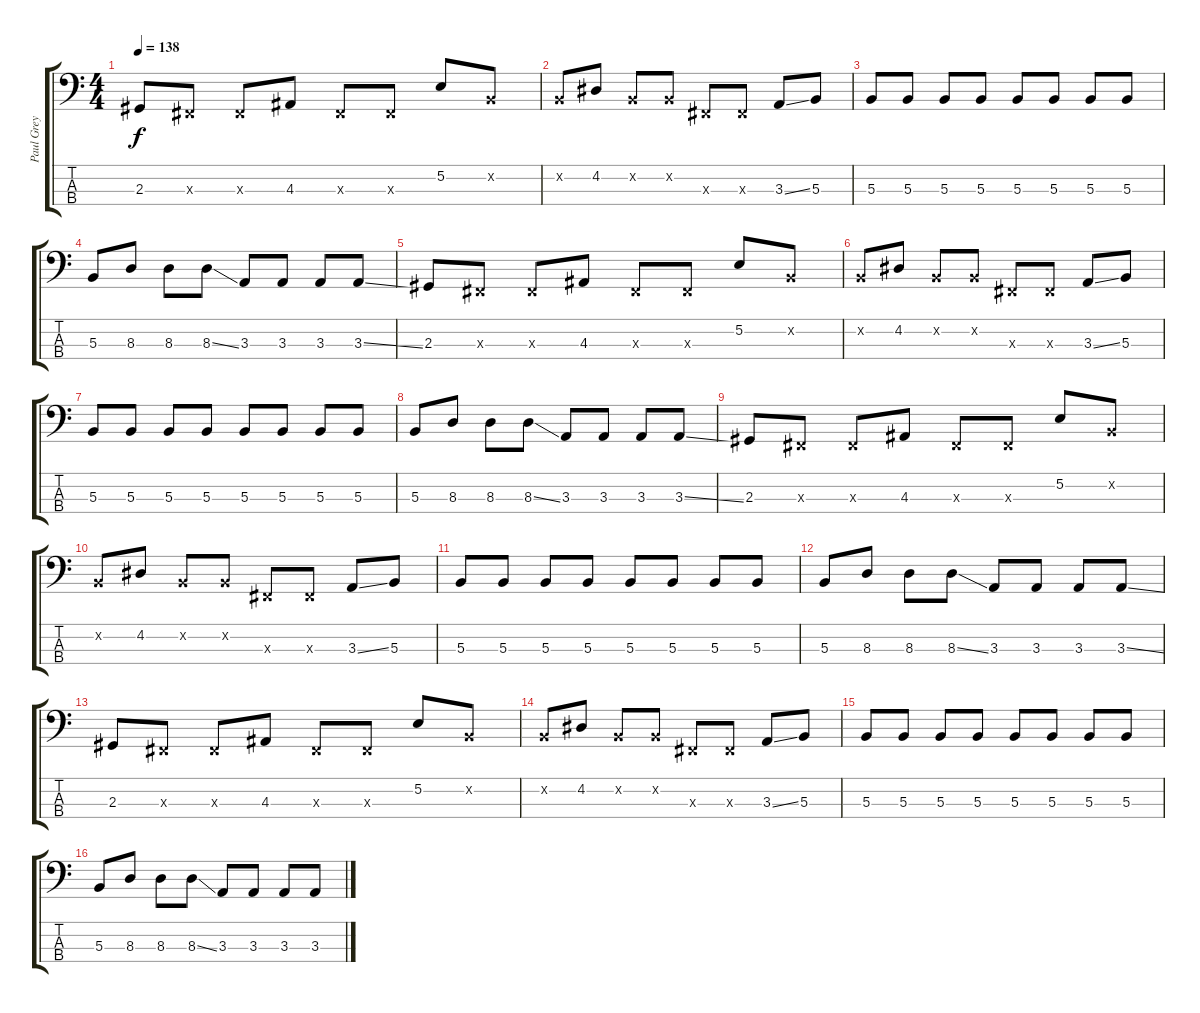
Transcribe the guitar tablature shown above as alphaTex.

\track ("Paul Grey" "Paul Grey") {instrument electricbasspick}
\staff {score tabs}
\tuning (E2 B1 Gb1 B0) {hide}
\ts (4 4)
\tempo 138
\clef f4
\ks c
2.3.8{dy f} 0.3{x}.8 0.3{x}.8 4.3.8 0.3{x}.8 0.3{x}.8 5.2.8 0.2{x}.8 |
0.2{x}.8 4.2.8 0.2{x}.8 0.2{x}.8 0.3{x}.8 0.3{x}.8 3.3{ss}.8 5.3.8 |
5.3.8 5.3.8 5.3.8 5.3.8 5.3.8 5.3.8 5.3.8 5.3.8 |
5.3.8 8.3.8 8.3.8 8.3{ss}.8 3.3.8 3.3.8 3.3.8 3.3{ss}.8 |
2.3.8 0.3{x}.8 0.3{x}.8 4.3.8 0.3{x}.8 0.3{x}.8 5.2.8 0.2{x}.8 |
0.2{x}.8 4.2.8 0.2{x}.8 0.2{x}.8 0.3{x}.8 0.3{x}.8 3.3{ss}.8 5.3.8 |
5.3.8 5.3.8 5.3.8 5.3.8 5.3.8 5.3.8 5.3.8 5.3.8 |
5.3.8 8.3.8 8.3.8 8.3{ss}.8 3.3.8 3.3.8 3.3.8 3.3{ss}.8 |
2.3.8 0.3{x}.8 0.3{x}.8 4.3.8 0.3{x}.8 0.3{x}.8 5.2.8 0.2{x}.8 |
0.2{x}.8 4.2.8 0.2{x}.8 0.2{x}.8 0.3{x}.8 0.3{x}.8 3.3{ss}.8 5.3.8 |
5.3.8 5.3.8 5.3.8 5.3.8 5.3.8 5.3.8 5.3.8 5.3.8 |
5.3.8 8.3.8 8.3.8 8.3{ss}.8 3.3.8 3.3.8 3.3.8 3.3{ss}.8 |
2.3.8 0.3{x}.8 0.3{x}.8 4.3.8 0.3{x}.8 0.3{x}.8 5.2.8 0.2{x}.8 |
0.2{x}.8 4.2.8 0.2{x}.8 0.2{x}.8 0.3{x}.8 0.3{x}.8 3.3{ss}.8 5.3.8 |
5.3.8 5.3.8 5.3.8 5.3.8 5.3.8 5.3.8 5.3.8 5.3.8 |
5.3.8 8.3.8 8.3.8 8.3{ss}.8 3.3.8 3.3.8 3.3.8 3.3.8
